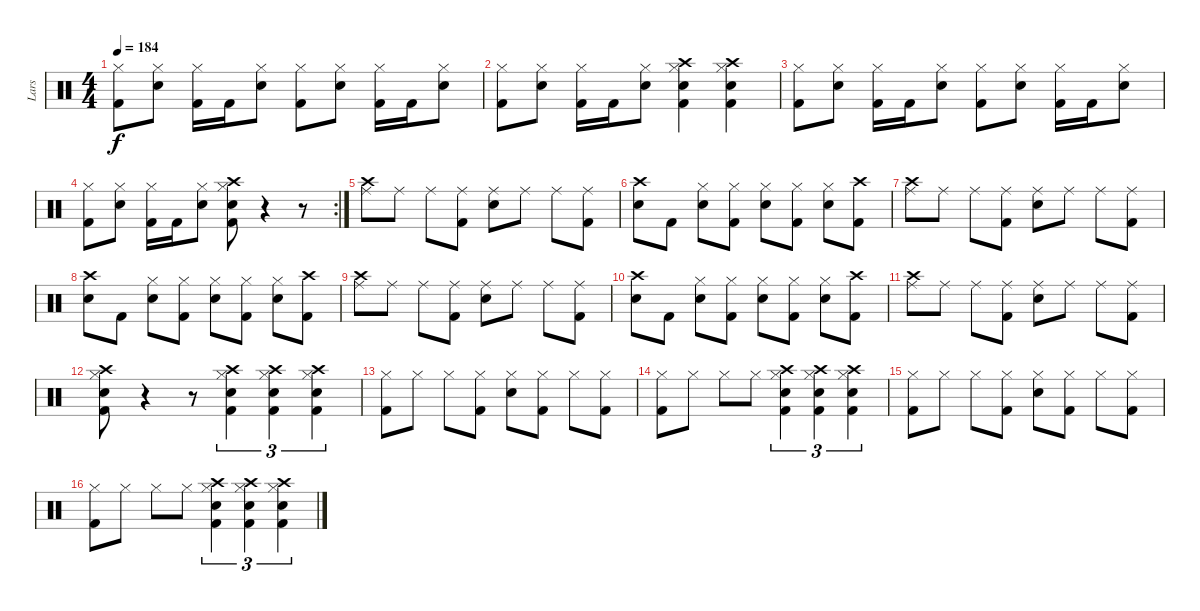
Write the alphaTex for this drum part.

\track ("Lars" "Lars") {instrument percussion}
\staff {score}
\articulation defaults
\ts (4 4)
\tempo 184
\clef neutral
\ks c
("Kick (hit) 2" "Hi-Hat (closed)").8{dy f} ("Snare (hit) 2" "Hi-Hat (closed)").8 ("Kick (hit) 2" "Hi-Hat (closed)").16 "Kick (hit) 2".16 ("Snare (hit) 2" "Hi-Hat (closed)").8 ("Kick (hit) 2" "Hi-Hat (closed)").8 ("Snare (hit) 2" "Hi-Hat (closed)").8 ("Kick (hit) 2" "Hi-Hat (closed)").16 "Kick (hit) 2".16 ("Snare (hit) 2" "Hi-Hat (closed)").8 |
("Kick (hit) 2" "Hi-Hat (closed)").8 ("Snare (hit) 2" "Hi-Hat (closed)").8 ("Kick (hit) 2" "Hi-Hat (closed)").16 "Kick (hit) 2".16 ("Snare (hit) 2" "Hi-Hat (closed)").8 ("Kick (hit) 2" "Snare (hit) 2" "Hi-Hat (closed)" "Crash high (hit)").4 ("Kick (hit) 2" "Snare (hit) 2" "Hi-Hat (closed)" "Crash high (hit)").4 |
("Kick (hit) 2" "Hi-Hat (closed)").8 ("Snare (hit) 2" "Hi-Hat (closed)").8 ("Kick (hit) 2" "Hi-Hat (closed)").16 "Kick (hit) 2".16 ("Snare (hit) 2" "Hi-Hat (closed)").8 ("Kick (hit) 2" "Hi-Hat (closed)").8 ("Snare (hit) 2" "Hi-Hat (closed)").8 ("Kick (hit) 2" "Hi-Hat (closed)").16 "Kick (hit) 2".16 ("Snare (hit) 2" "Hi-Hat (closed)").8 |
\rc 2
("Kick (hit) 2" "Hi-Hat (closed)").8 ("Snare (hit) 2" "Hi-Hat (closed)").8 ("Kick (hit) 2" "Hi-Hat (closed)").16 "Kick (hit) 2".16 ("Snare (hit) 2" "Hi-Hat (closed)").8 ("Kick (hit) 2" "Snare (hit) 2" "Hi-Hat (closed)" "Crash high (hit)").8 r.4 r.8 |
("Crash high (hit)" "Ride (middle)").8 "Ride (middle)".8 "Ride (middle)".8 ("Ride (middle)" "Kick (hit) 2").8 ("Snare (hit) 2" "Ride (middle)").8 "Ride (middle)".8 "Ride (middle)".8 ("Ride (middle)" "Kick (hit) 2").8 |
("Snare (hit) 2" "Crash high (hit)").8 "Kick (hit) 2".8 ("Snare (hit) 2" "Hi-Hat (closed)").8 ("Kick (hit) 2" "Hi-Hat (closed)").8 ("Snare (hit) 2" "Hi-Hat (closed)").8 ("Kick (hit) 2" "Hi-Hat (closed)").8 ("Snare (hit) 2" "Hi-Hat (closed)").8 ("Kick (hit) 2" "Crash high (hit)").8 |
("Crash high (hit)" "Ride (middle)").8 "Ride (middle)".8 "Ride (middle)".8 ("Ride (middle)" "Kick (hit) 2").8 ("Snare (hit) 2" "Ride (middle)").8 "Ride (middle)".8 "Ride (middle)".8 ("Ride (middle)" "Kick (hit) 2").8 |
("Snare (hit) 2" "Crash high (hit)").8 "Kick (hit) 2".8 ("Snare (hit) 2" "Hi-Hat (closed)").8 ("Kick (hit) 2" "Hi-Hat (closed)").8 ("Snare (hit) 2" "Hi-Hat (closed)").8 ("Kick (hit) 2" "Hi-Hat (closed)").8 ("Snare (hit) 2" "Hi-Hat (closed)").8 ("Kick (hit) 2" "Crash high (hit)").8 |
("Crash high (hit)" "Ride (middle)").8 "Ride (middle)".8 "Ride (middle)".8 ("Ride (middle)" "Kick (hit) 2").8 ("Snare (hit) 2" "Ride (middle)").8 "Ride (middle)".8 "Ride (middle)".8 ("Ride (middle)" "Kick (hit) 2").8 |
("Snare (hit) 2" "Crash high (hit)").8 "Kick (hit) 2".8 ("Snare (hit) 2" "Hi-Hat (closed)").8 ("Kick (hit) 2" "Hi-Hat (closed)").8 ("Snare (hit) 2" "Hi-Hat (closed)").8 ("Kick (hit) 2" "Hi-Hat (closed)").8 ("Snare (hit) 2" "Hi-Hat (closed)").8 ("Kick (hit) 2" "Crash high (hit)").8 |
("Crash high (hit)" "Ride (middle)").8 "Ride (middle)".8 "Ride (middle)".8 ("Ride (middle)" "Kick (hit) 2").8 ("Snare (hit) 2" "Ride (middle)").8 "Ride (middle)".8 "Ride (middle)".8 ("Ride (middle)" "Kick (hit) 2").8 |
("Kick (hit) 2" "Snare (hit) 2" "Hi-Hat (closed)" "Crash high (hit)").8 r.4 r.8 ("Kick (hit) 2" "Snare (hit) 2" "Hi-Hat (closed)" "Crash high (hit)").4{tu (3 2)} ("Kick (hit) 2" "Snare (hit) 2" "Hi-Hat (closed)" "Crash high (hit)").4{tu (3 2)} ("Kick (hit) 2" "Snare (hit) 2" "Hi-Hat (closed)" "Crash high (hit)").4{tu (3 2)} |
("Kick (hit) 2" "Hi-Hat (closed)").8 "Hi-Hat (closed)".8 "Hi-Hat (closed)".8 ("Kick (hit) 2" "Hi-Hat (closed)").8 ("Snare (hit) 2" "Hi-Hat (closed)").8 ("Kick (hit) 2" "Hi-Hat (closed)").8 "Hi-Hat (closed)".8 ("Kick (hit) 2" "Hi-Hat (closed)").8 |
("Kick (hit) 2" "Hi-Hat (closed)").8 "Hi-Hat (closed)".8 "Hi-Hat (closed)".8 "Hi-Hat (closed)".8 ("Kick (hit) 2" "Snare (hit) 2" "Hi-Hat (closed)" "Crash high (hit)").4{tu (3 2)} ("Kick (hit) 2" "Snare (hit) 2" "Hi-Hat (closed)" "Crash high (hit)").4{tu (3 2)} ("Kick (hit) 2" "Snare (hit) 2" "Hi-Hat (closed)" "Crash high (hit)").4{tu (3 2)} |
("Kick (hit) 2" "Hi-Hat (closed)").8 "Hi-Hat (closed)".8 "Hi-Hat (closed)".8 ("Kick (hit) 2" "Hi-Hat (closed)").8 ("Snare (hit) 2" "Hi-Hat (closed)").8 ("Kick (hit) 2" "Hi-Hat (closed)").8 "Hi-Hat (closed)".8 ("Kick (hit) 2" "Hi-Hat (closed)").8 |
("Kick (hit) 2" "Hi-Hat (closed)").8 "Hi-Hat (closed)".8 "Hi-Hat (closed)".8 "Hi-Hat (closed)".8 ("Kick (hit) 2" "Snare (hit) 2" "Hi-Hat (closed)" "Crash high (hit)").4{tu (3 2)} ("Kick (hit) 2" "Snare (hit) 2" "Hi-Hat (closed)" "Crash high (hit)").4{tu (3 2)} ("Kick (hit) 2" "Snare (hit) 2" "Hi-Hat (closed)" "Crash high (hit)").4{tu (3 2)}
